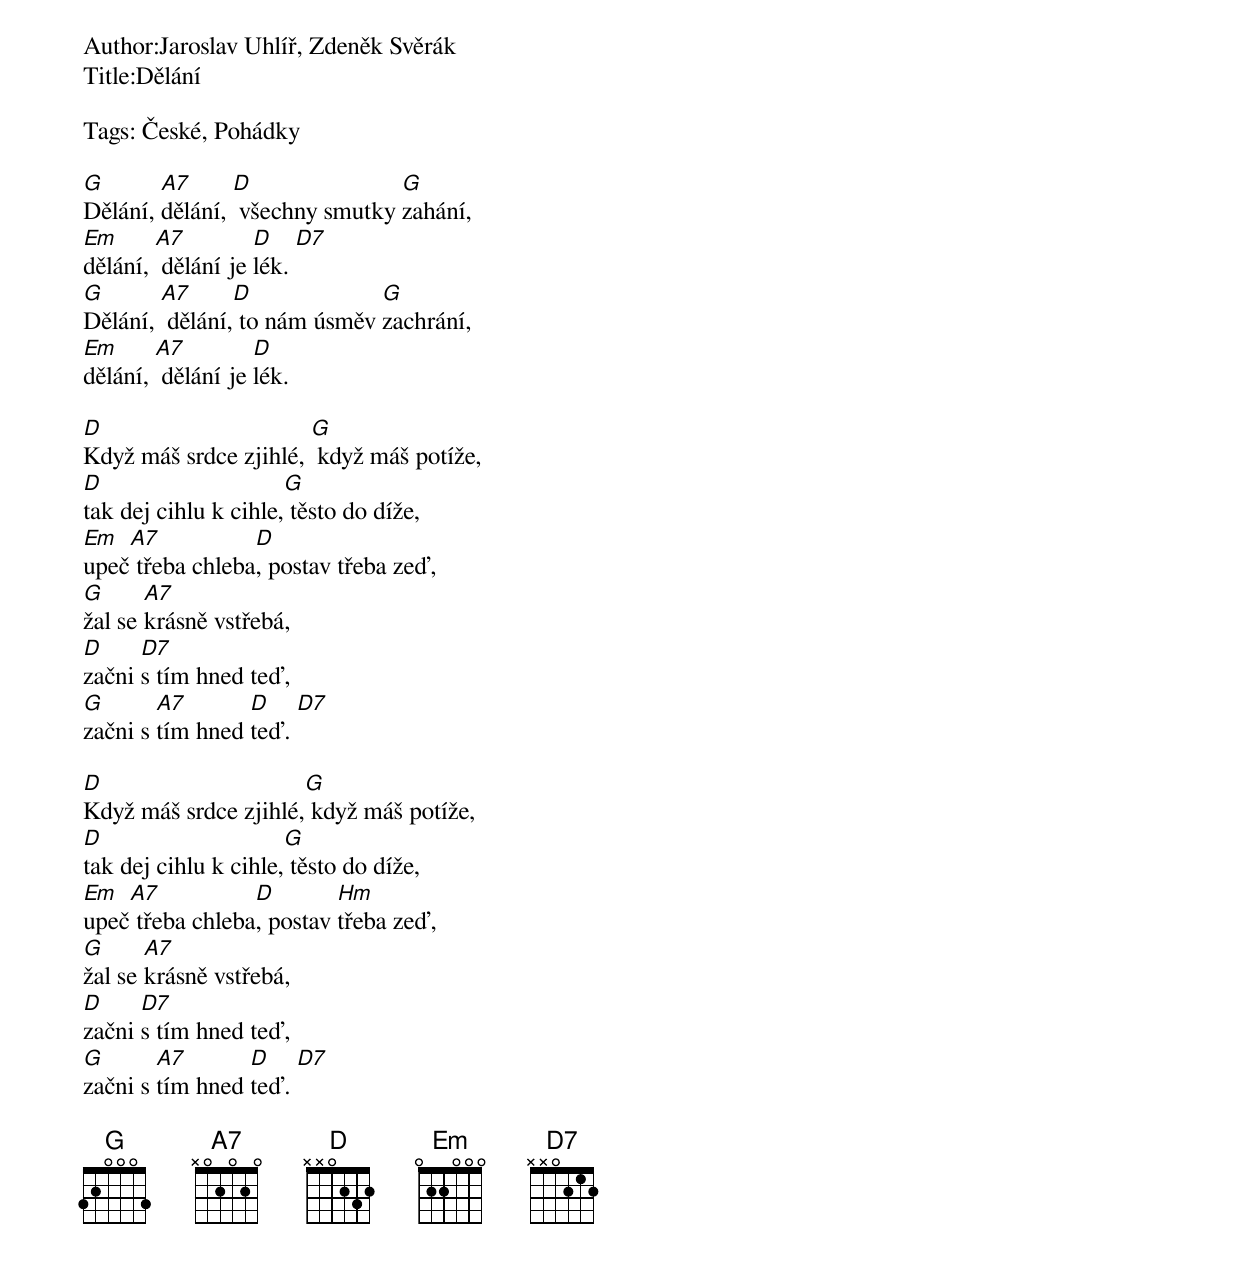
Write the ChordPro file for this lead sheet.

Author:Jaroslav Uhlíř, Zdeněk Svěrák
Title:Dělání

Tags: České, Pohádky

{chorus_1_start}
[G]Dělání, [A7]dělání, [D] všechny smutky [G]zahání,
[Em]dělání, [A7] dělání je [D]lék. [D7]
[G]Dělání, [A7] dělání,[D] to nám úsměv [G]zachrání,
[Em]dělání, [A7] dělání je [D]lék.
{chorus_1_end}

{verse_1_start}
[D]Když máš srdce zjihlé, [G] když máš potíže,
[D]tak dej cihlu k cihle,[G] těsto do díže,
[Em]upeč[A7] třeba chleba[D], postav třeba zeď,
[G]žal se [A7]krásně vstřebá,
[D]začni [D7]s tím hned teď,
[G]začni s [A7]tím hned [D]teď. [D7]
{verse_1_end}

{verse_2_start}
[D]Když máš srdce zjihlé,[G] když máš potíže,
[D]tak dej cihlu k cihle,[G] těsto do díže,
[Em]upeč[A7] třeba chleba[D], postav [Hm]třeba zeď,
[G]žal se [A7]krásně vstřebá,
[D]začni [D7]s tím hned teď,
[G]začni s [A7]tím hned [D]teď. [D7]
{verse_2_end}

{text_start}
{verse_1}
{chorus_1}
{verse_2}
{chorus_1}
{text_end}
